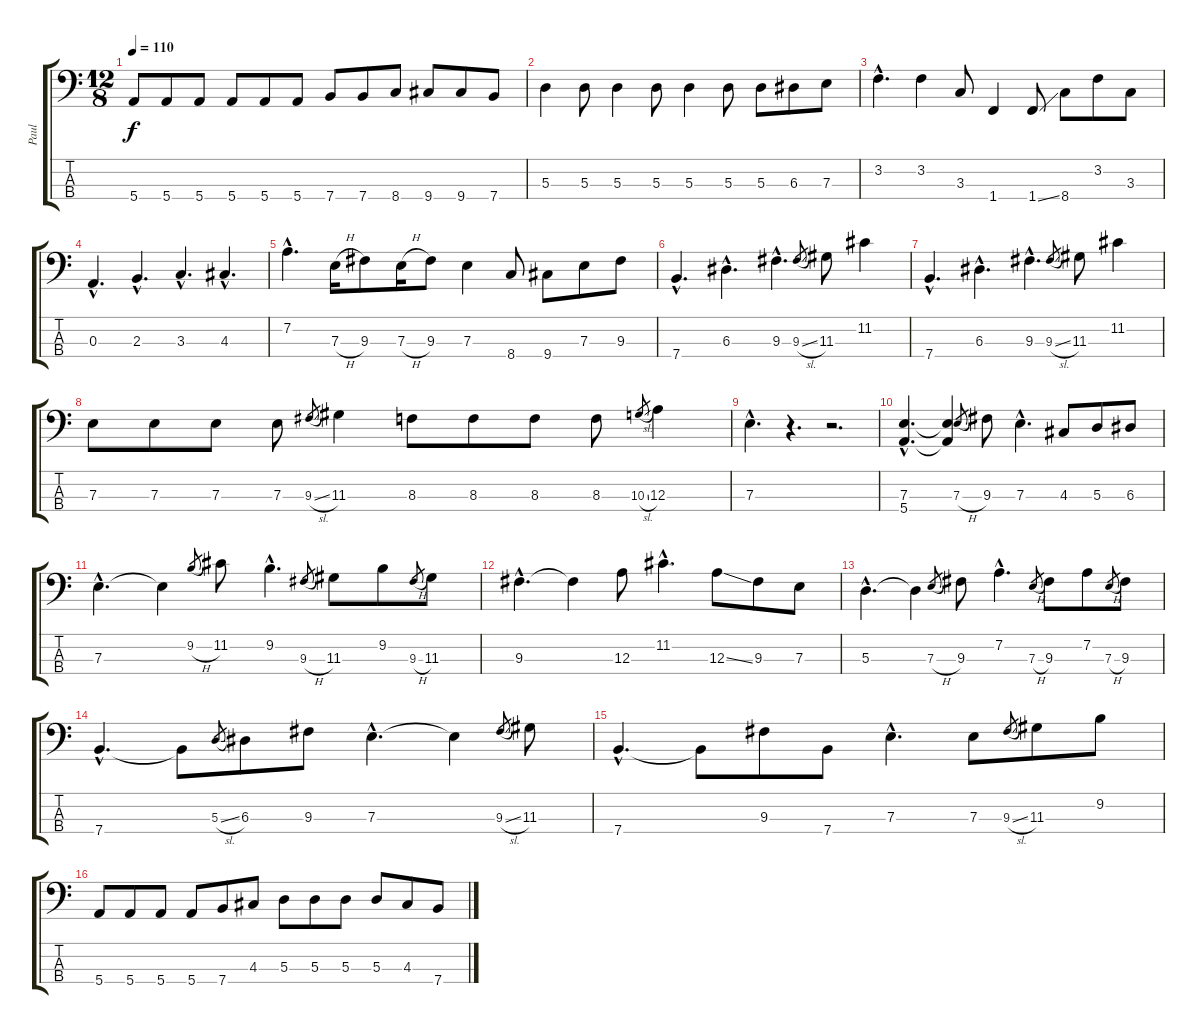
\track ("Paul" "Paul") {instrument electricbasspick}
\staff {score tabs}
\tuning (G2 D2 A1 E1) {hide}
\ts (12 8)
\tempo 110
\clef f4
\ks c
5.4.8{dy f} 5.4.8 5.4.8 5.4.8 5.4.8 5.4.8 7.4.8 7.4.8 8.4.8 9.4.8 9.4.8 7.4.8 |
5.3.4 5.3.8 5.3.4 5.3.8 5.3.4 5.3.8 5.3.8 6.3.8 7.3.8 |
3.2{hac}.4{d} 3.2.4 3.3.8 1.4.4 1.4{ss}.8 8.4.8 3.2.8 3.3.8 |
0.3{hac}.4{d} 2.3{hac}.4{d} 3.3{hac}.4{d} 4.3{hac}.4{d} |
7.2{hac}.4{d} 7.3{h}.16 9.3.8 7.3{h}.16 9.3.8 7.3.4 8.4.8 9.4.8 7.3.8 9.3.8 |
7.4{hac}.4{d} 6.3{hac}.4{d} 9.3{hac}.4{d} 9.3{sl}.8{gr} 11.3.8 11.2.4 |
7.4{hac}.4{d} 6.3{hac}.4{d} 9.3{hac}.4{d} 9.3{sl}.8{gr} 11.3.8 11.2.4 |
7.3.8 7.3.8 7.3.8 7.3.8 9.3{sl}.8{gr} 11.3.4 8.3.8 8.3.8 8.3.8 8.3.8 10.3{sl}.8{gr} 12.3.4 |
7.3{hac}.4{d} r.4{d} r.2{d} |
(7.3{hac} 5.4{hac}).4{d} (7.3{t} 5.4{t}).4 7.3{h}.8{gr} 9.3.8 7.3{hac}.4{d} 4.3.8 5.3.8 6.3.8 |
7.3{hac}.4{d} 7.3{t}.4 9.2{h}.8{gr} 11.2.8 9.2{hac}.4{d} 9.3{h}.8{gr} 11.3.8 9.2.8 9.3{h}.8{gr} 11.3.8 |
9.3{hac}.4{d} 9.3{t}.4 12.3.8 11.2{hac}.4{d} 12.3{ss}.8 9.3.8 7.3.8 |
5.3{hac}.4{d} 5.3{t}.4 7.3{h}.8{gr} 9.3.8 7.2{hac}.4{d} 7.3{h}.8{gr} 9.3.8 7.2.8 7.3{h}.8{gr} 9.3.8 |
7.4{hac}.4{d} 7.4{t}.8 5.3{sl}.8{gr} 6.3.8 9.3.8 7.3{hac}.4{d} 7.3{t}.4 9.3{sl}.8{gr} 11.3.8 |
7.4{hac}.4{d} 7.4{t}.8 9.3.8 7.4.8 7.3{hac}.4{d} 7.3.8 9.3{sl}.8{gr} 11.3.8 9.2.8 |
5.4.8 5.4.8 5.4.8 5.4.8 7.4.8 4.3.8 5.3.8 5.3.8 5.3.8 5.3.8 4.3.8 7.4.8
